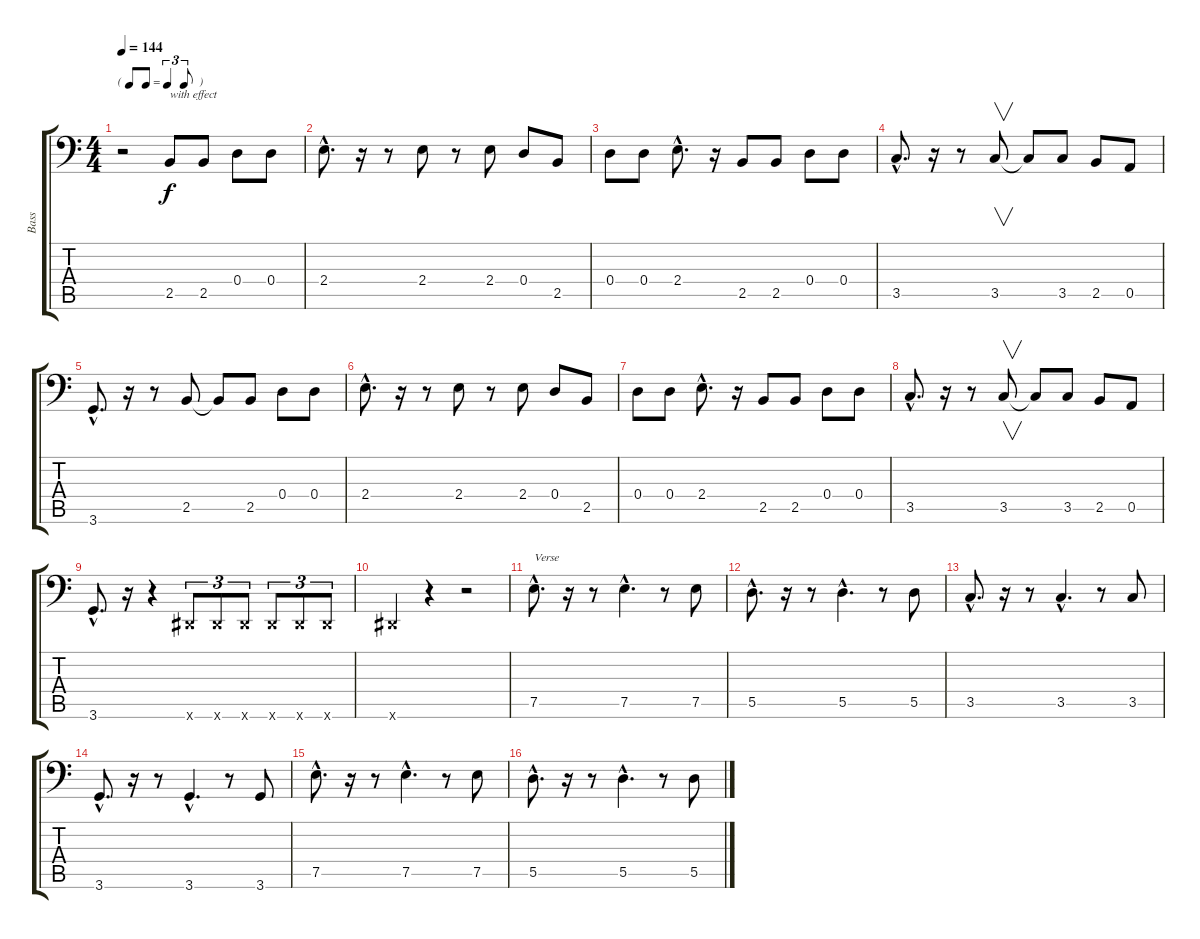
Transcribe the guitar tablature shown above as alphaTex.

\track ("Bass" "Bass") {instrument electricbassfinger}
\staff {score tabs}
\tuning (E3 B2 G2 D2 A1 E1) {hide}
\ts (4 4)
\tf triplet8th
\tempo 144
\clef f4
\ks c
r.2{dy f instrument electricbassfinger} 2.5.8{txt "with effect"} 2.5.8 0.4.8 0.4.8 |
2.4{hac}.8{d} r.16 r.8 2.4.8 r.8 2.4.8 0.4.8 2.5.8 |
0.4.8 0.4.8 2.4{hac}.8{d} r.16 2.5.8 2.5.8 0.4.8 0.4.8 |
3.5{hac}.8{d} r.16 r.8 3.5.8{v} 3.5{t}.8 3.5.8 2.5.8 0.5.8 |
3.6{hac}.8{d} r.16 r.8 2.5.8 2.5{t}.8 2.5.8 0.4.8 0.4.8 |
2.4{hac}.8{d} r.16 r.8 2.4.8 r.8 2.4.8 0.4.8 2.5.8 |
0.4.8 0.4.8 2.4{hac}.8{d} r.16 2.5.8 2.5.8 0.4.8 0.4.8 |
3.5{hac}.8{d} r.16 r.8 3.5.8{v} 3.5{t}.8 3.5.8 2.5.8 0.5.8 |
3.6{hac}.8{d} r.16 r.4 -1.6{x}.8{tu (3 2)} -1.6{x}.8{tu (3 2)} -1.6{x}.8{tu (3 2)} -1.6{x}.8{tu (3 2)} -1.6{x}.8{tu (3 2)} -1.6{x}.8{tu (3 2)} |
-1.6{x}.4 r.4 r.2 |
7.5{hac}.8{d txt "Verse"} r.16 r.8 7.5{hac}.4{d} r.8 7.5.8 |
5.5{hac}.8{d} r.16 r.8 5.5{hac}.4{d} r.8 5.5.8 |
3.5{hac}.8{d} r.16 r.8 3.5{hac}.4{d} r.8 3.5.8 |
3.6{hac}.8{d} r.16 r.8 3.6{hac}.4{d} r.8 3.6.8 |
7.5{hac}.8{d} r.16 r.8 7.5{hac}.4{d} r.8 7.5.8 |
5.5{hac}.8{d} r.16 r.8 5.5{hac}.4{d} r.8 5.5.8
